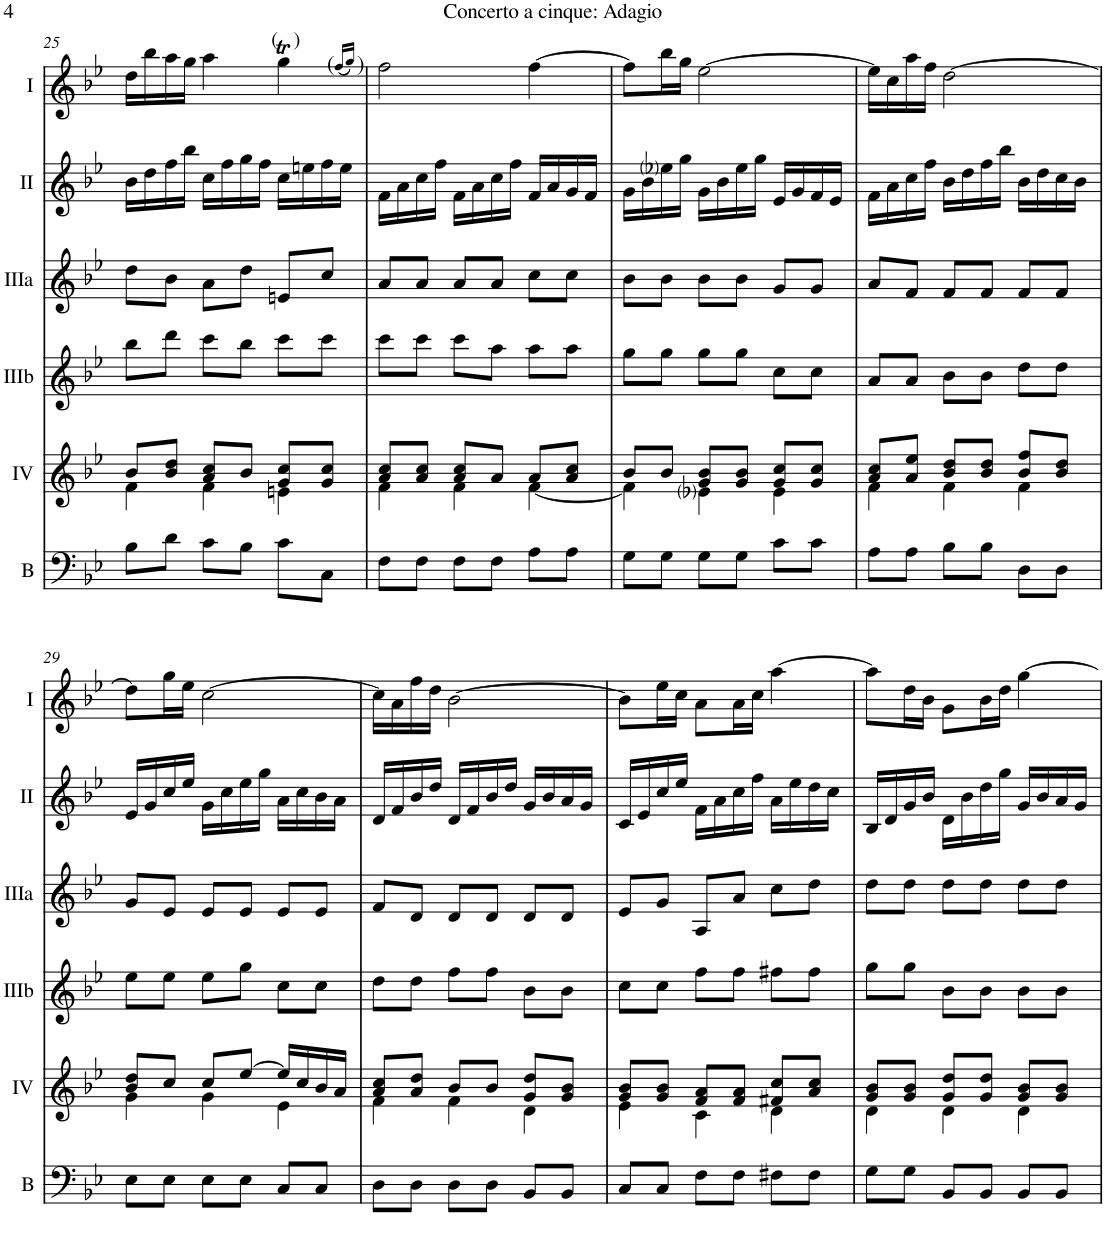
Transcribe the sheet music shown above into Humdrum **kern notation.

**kern	**kern	**kern	**kern	**kern	**kern
*part6	*part5	*part4	*part3	*part2	*part1
*staff6	*staff5	*staff4	*staff3	*staff2	*staff1
*I"Bass	*I"Acc. 4	*I"Acc. 3b	*I"Acc. 3a	*I"Acc. 2	*I"Acc. 1
*I'B	*	*	*	*	*
!!LO:PB:g=z
*clefF4	*clefG2	*clefG2	*clefG2	*clefG2	*clefG2
*Trd7c12	*	*Trd7c12	*	*	*
*k[b-e-]	*k[b-e-]	*k[b-e-]	*k[b-e-]	*k[b-e-]	*k[b-e-]
*M3/4	*M3/4	*M3/4	*M3/4	*M3/4	*M3/4
=25	=25	=25	=25	=25	=25
*	*^	*	*	*	*
8B-\L	8b-/L	4f\	8bb-\L	8dd\L	16b-\LL	16dd\LL
.	.	.	.	.	16dd\	16bb-\
8d\J	8b-/ 8dd/J	.	8ddd\J	8b-\J	16ff\	16aa\
.	.	.	.	.	16bb-\JJ	16gg\JJ
8c\L	8a/ 8cc/L	4f\	8ccc\L	8a\L	16cc\LL	4aa\
.	.	.	.	.	16ff\	.
8B-\J	8b-/J	.	8bb-\J	8dd\J	16gg\	.
.	.	.	.	.	16ff\JJ	.
!	!	!	!	!	!	!LO:TX:a:t=(   )
!	!	!	!	!	!	!LO:TX:a:t=(    )
8c\L	8g/ 8cc/L	4en\	8ccc\L	8en/L	16cc\LL	4ggT\
.	.	.	.	.	16een\	.
8C\J	8g/ 8cc/J	.	8ccc\J	8cc/J	16ff\	.
.	.	.	.	.	16ee\JJ	.
.	.	.	.	.	.	(16qff/LL
.	.	.	.	.	.	16qgg/JJ)
=26	=26	=26	=26	=26	=26	=26
8F\L	8a/ 8cc/L	4f\	8ccc\L	8a/L	16f\LL	2ff\
.	.	.	.	.	16a\	.
8F\J	8a/ 8cc/J	.	8ccc\J	8a/J	16cc\	.
.	.	.	.	.	16ff\JJ	.
8F\L	8a/ 8cc/L	4f\	8ccc\L	8a/L	16f\LL	.
.	.	.	.	.	16a\	.
8F\J	8a/J	.	8aa\J	8a/J	16cc\	.
.	.	.	.	.	16ff\JJ	.
8A\L	8a/L	[4f\	8aa\L	8cc\L	16f/LL	[4ff\
.	.	.	.	.	16a/	.
8A\J	8a/ 8cc/J	.	8aa\J	8cc\J	16g/	.
.	.	.	.	.	16f/JJ	.
=27	=27	=27	=27	=27	=27	=27
8G\L	8b-/L	4f\]	8gg\L	8b-\L	16g\LL	8ff\L]
.	.	.	.	.	16b-\	.
8G\J	8b-/J	.	8gg\J	8b-\J	16ee-i\	16bb-\L
.	.	.	.	.	16gg\JJ	16gg\JJ
8G\L	8g/ 8b-/L	4e-i\	8gg\L	8b-\L	16g\LL	[2ee-\
.	.	.	.	.	16b-\	.
8G\J	8g/ 8b-/J	.	8gg\J	8b-\J	16ee-\	.
.	.	.	.	.	16gg\JJ	.
8c\L	8g/ 8cc/L	4e-\	8cc\L	8g/L	16e-/LL	.
.	.	.	.	.	16g/	.
8c\J	8g/ 8cc/J	.	8cc\J	8g/J	16f/	.
.	.	.	.	.	16e-/JJ	.
=28	=28	=28	=28	=28	=28	=28
8A\L	8a/ 8cc/L	4f\	8a/L	8a/L	16f\LL	16ee-\LL]
.	.	.	.	.	16a\	16cc\
8A\J	8a/ 8ee-/J	.	8a/J	8f/J	16cc\	16aa\
.	.	.	.	.	16ff\JJ	16ff\JJ
8B-\L	8b-/ 8dd/L	4f\	8b-\L	8f/L	16b-\LL	[2dd\
.	.	.	.	.	16dd\	.
8B-\J	8b-/ 8dd/J	.	8b-\J	8f/J	16ff\	.
.	.	.	.	.	16bb-\JJ	.
8D\L	8b-/ 8ff/L	4f\	8dd\L	8f/L	16b-\LL	.
.	.	.	.	.	16dd\	.
8D\J	8b-/ 8dd/J	.	8dd\J	8f/J	16cc\	.
.	.	.	.	.	16b-\JJ	.
!!LO:LB:g=z
=29	=29	=29	=29	=29	=29	=29
8E-\L	8b-/ 8dd/L	4g\	8ee-\L	8g/L	16e-/LL	8dd\L]
.	.	.	.	.	16g/	.
8E-\J	8cc/J	.	8ee-\J	8e-/J	16cc/	16gg\L
.	.	.	.	.	16ee-/JJ	16ee-\JJ
8E-\L	8cc/L	4g\	8ee-\L	8e-/L	16g\LL	[2cc\
.	.	.	.	.	16cc\	.
8E-\J	[8ee-/J	.	8gg\J	8e-/J	16ee-\	.
.	.	.	.	.	16gg\JJ	.
8C/L	16ee-/LL]	4e-\	8cc\L	8e-/L	16a\LL	.
.	16cc/	.	.	.	16cc\	.
8C/J	16b-/	.	8cc\J	8e-/J	16b-\	.
.	16a/JJ	.	.	.	16a\JJ	.
=30	=30	=30	=30	=30	=30	=30
8D\L	8a/ 8cc/L	4f\	8dd\L	8f/L	16d/LL	16cc\LL]
.	.	.	.	.	16f/	16a\
8D\J	8a/ 8dd/J	.	8dd\J	8d/J	16b-/	16ff\
.	.	.	.	.	16dd/JJ	16dd\JJ
8D\L	8b-/L	4f\	8ff\L	8d/L	16d/LL	[2b-\
.	.	.	.	.	16f/	.
8D\J	8b-/J	.	8ff\J	8d/J	16b-/	.
.	.	.	.	.	16dd/JJ	.
8BB-/L	8g/ 8dd/L	4d\	8b-\L	8d/L	16g/LL	.
.	.	.	.	.	16b-/	.
8BB-/J	8g/ 8b-/J	.	8b-\J	8d/J	16a/	.
.	.	.	.	.	16g/JJ	.
=31	=31	=31	=31	=31	=31	=31
8C/L	8g/ 8b-/L	4e-\	8cc\L	8e-/L	16c/LL	8b-\L]
.	.	.	.	.	16e-/	.
8C/J	8g/ 8b-/J	.	8cc\J	8g/J	16cc/	16ee-\L
.	.	.	.	.	16ee-/JJ	16cc\JJ
8F\L	8f/ 8a/L	4c\	8ff\L	8A/L	16f\LL	8a\L
.	.	.	.	.	16a\	.
8F\J	8f/ 8a/J	.	8ff\J	8a/J	16cc\	16a\L
.	.	.	.	.	16ff\JJ	16cc\JJ
8F#X\L	8f#X/ 8cc/L	4d\	8ff#X\L	8cc\L	16a\LL	[4aa\
.	.	.	.	.	16ee-\	.
8F#\J	8a/ 8cc/J	.	8ff#\J	8dd\J	16dd\	.
.	.	.	.	.	16cc\JJ	.
=32	=32	=32	=32	=32	=32	=32
8G\L	8g/ 8b-/L	4d\	8gg\L	8dd\L	16B-/LL	8aa\L]
.	.	.	.	.	16d/	.
8G\J	8g/ 8b-/J	.	8gg\J	8dd\J	16g/	16dd\L
.	.	.	.	.	16b-/JJ	16b-\JJ
8BB-/L	8g/ 8dd/L	4d\	8b-\L	8dd\L	16d\LL	8g\L
.	.	.	.	.	16b-\	.
8BB-/J	8g/ 8dd/J	.	8b-\J	8dd\J	16dd\	16b-\L
.	.	.	.	.	16gg\JJ	16dd\JJ
8BB-/L	8g/ 8b-/L	4d\	8b-\L	8dd\L	16g/LL	[4gg\
.	.	.	.	.	16b-/	.
8BB-/J	8g/ 8b-/J	.	8b-\J	8dd\J	16a/	.
.	.	.	.	.	16g/JJ	.
*	*v	*v	*	*	*	*
=	=	=	=	=	=
*-	*-	*-	*-	*-	*-
